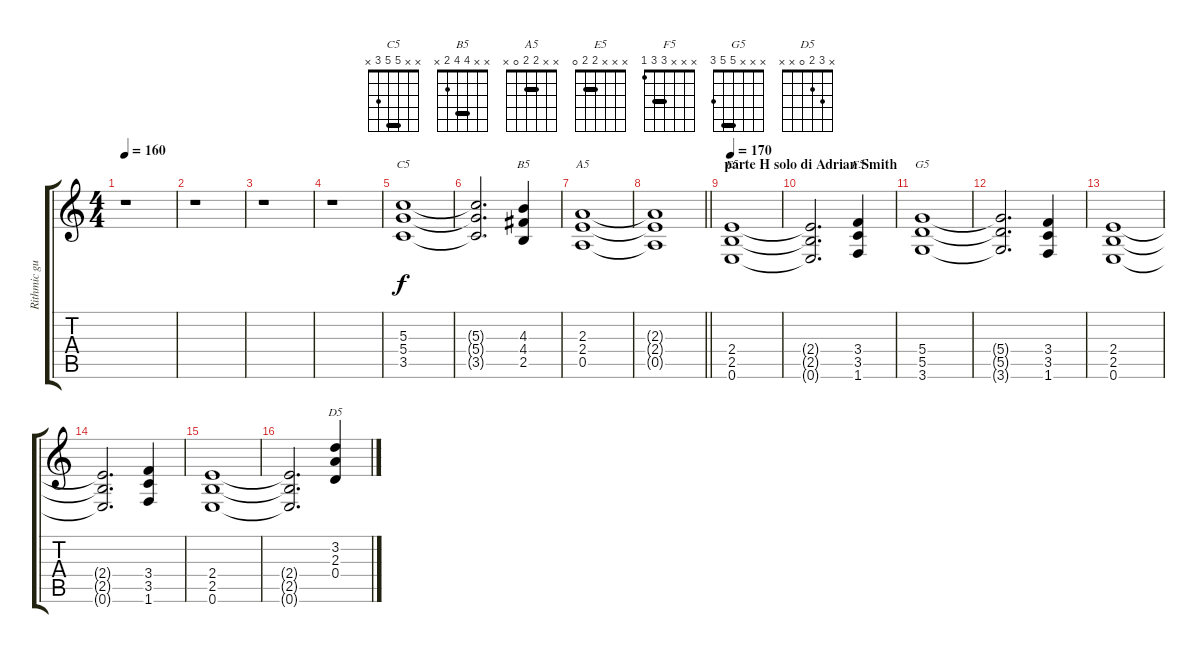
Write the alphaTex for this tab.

\track ("Rithmic guitar" "Rithmic gu") {instrument overdrivenguitar}
\staff {score tabs}
\tuning (E4 B3 G3 D3 A2 E2) {hide}
\chord ("C5" x x 5 5 3 x) {barre 5}
\chord ("B5" x x 4 4 2 x) {barre 4}
\chord ("A5" x x 2 2 0 x) {barre 2}
\chord ("E5" x x x 2 2 0) {barre 2}
\chord ("F5" x x x 3 3 1) {barre 3}
\chord ("G5" x x x 5 5 3) {barre 5}
\chord ("D5" x 3 2 0 x x)
\ts (4 4)
\tempo 160
\clef g2
\ks c
r.1{dy f} |
r.1 |
r.1 |
r.1 |
(5.3 5.4 3.5).1{ch "C5" balance 8} |
(5.3{t} 5.4{t} 3.5{t}).2{d} (4.3 4.4 2.5).4{ch "B5"} |
(2.3 2.4 0.5).1{ch "A5"} |
\barLineRight lightlight
(2.3{t} 2.4{t} 0.5{t}).1 |
\section ("" "parte H solo di Adrian Smith")
\tempo 170
(2.4 2.5 0.6).1{ch "E5"} |
(2.4{t} 2.5{t} 0.6{t}).2{d} (3.4 3.5 1.6).4{ch "F5"} |
(5.4 5.5 3.6).1{ch "G5"} |
(5.4{t} 5.5{t} 3.6{t}).2{d} (3.4 3.5 1.6).4 |
(2.4 2.5 0.6).1 |
(2.4{t} 2.5{t} 0.6{t}).2{d} (3.4 3.5 1.6).4 |
(2.4 2.5 0.6).1 |
(2.4{t} 2.5{t} 0.6{t}).2{d} (3.2 2.3 0.4).4{ch "D5"}
